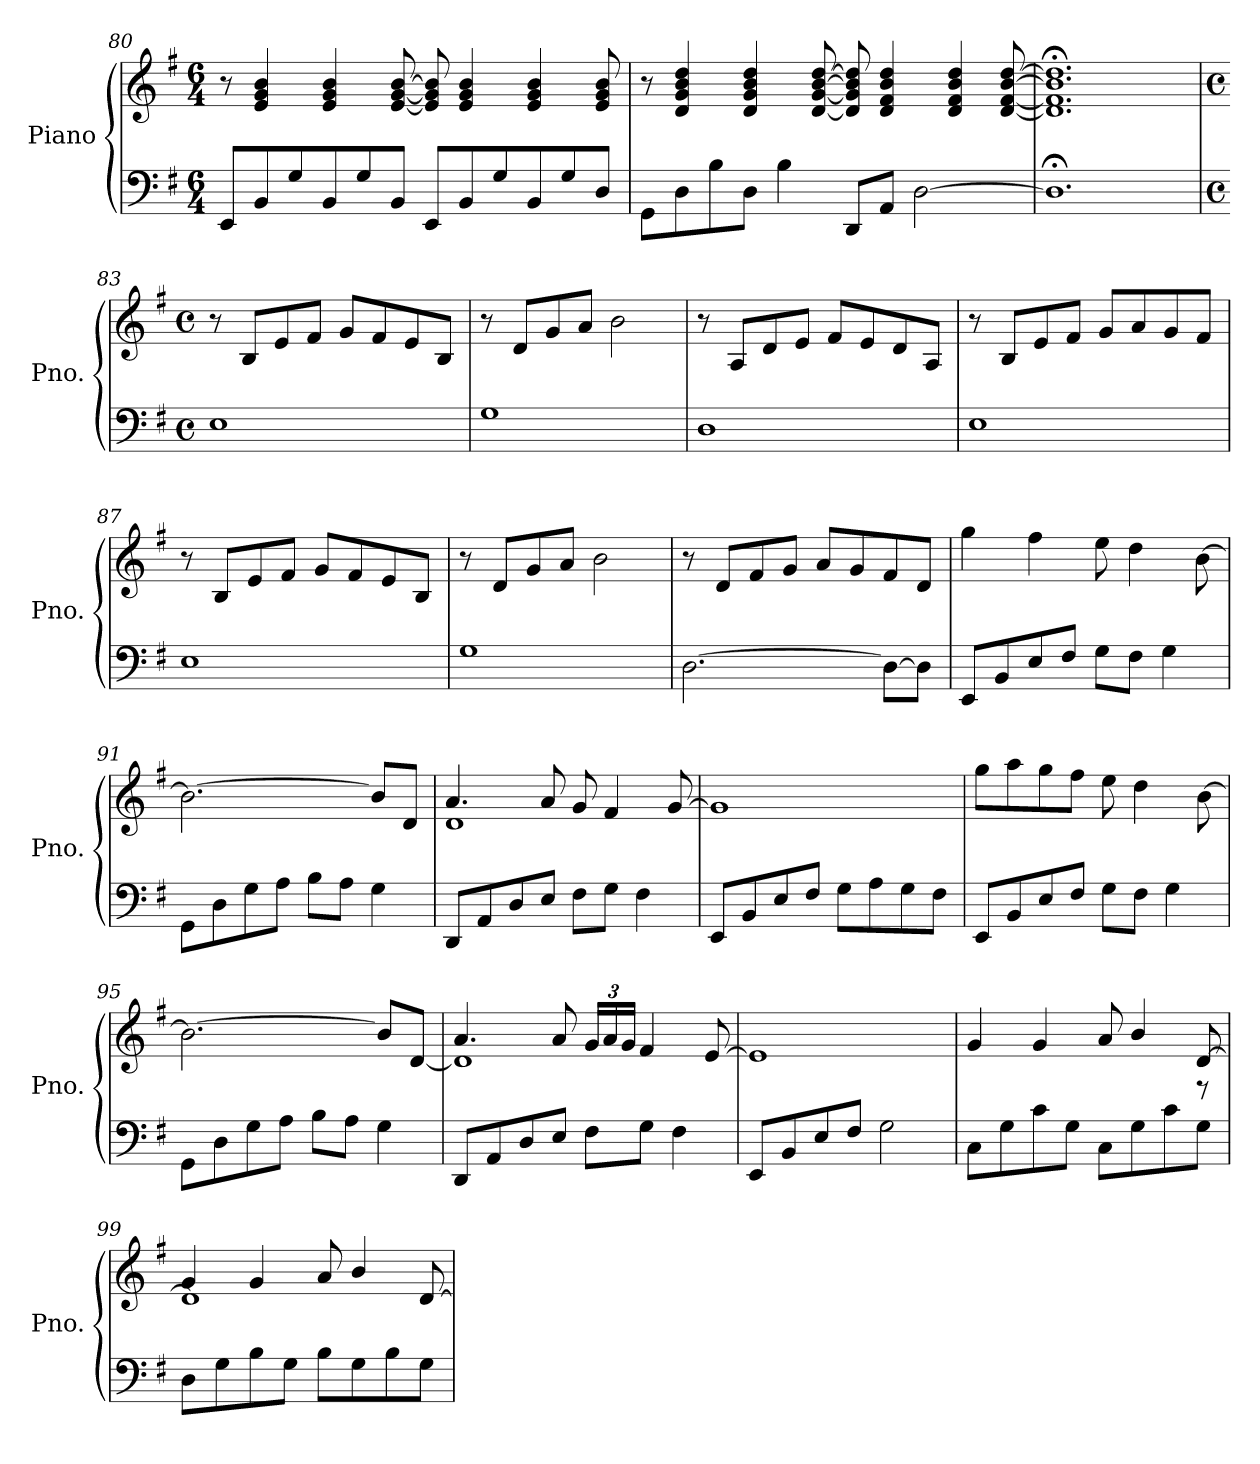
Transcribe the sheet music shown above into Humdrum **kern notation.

**kern	**kern
*part1	*part1
*staff2	*staff1
*I"Piano	*
*I'Pno.	*
*clefF4	*clefG2
*k[f#]	*k[f#]
*M6/4	*M6/4
=80	=80
8EE/L	8r
8BB/	4e/ 4g/ 4b/
8G/	.
8BB/	4e/ 4g/ 4b/
8G/	.
8BB/J	[8e/ [8g/ [8b/
8EE/L	8e/] 8g/] 8b/]
8BB/	4e/ 4g/ 4b/
8G/	.
8BB/	4e/ 4g/ 4b/
8G/	.
8D/J	8e/ 8g/ 8b/
!!LO:LB:g=z
=81	=81
8GG\L	8r
8D\	4d/ 4g/ 4b/ 4dd/
8B\	.
8D\J	4d/ 4g/ 4b/ 4dd/
4B\	.
.	[8d/ [8g/ [8b/ [8dd/
8DD/L	8d/] 8g/] 8b/] 8dd/]
8AA/J	4d/ 4f#/ 4b/ 4dd/
[2D\	.
.	4d/ 4f#/ 4b/ 4dd/
.	[8d/ [8f#/ [8b/ [8dd/
=82	=82
1.D;<]	1.d];< 1.f#];< 1.b];< 1.dd];<
=83	=83
*M4/4	*M4/4
*met(c)	*met(c)
1E	8r
.	8B/L
.	8e/
.	8f#/J
.	8g/L
.	8f#/
.	8e/
.	8B/J
=84	=84
1G	8r
.	8d/L
.	8g/
.	8a/J
.	2b\
=85	=85
1D	8r
.	8A/L
.	8d/
.	8e/J
.	8f#/L
.	8e/
.	8d/
.	8A/J
!!LO:PB:g=z
=86	=86
1E	8r
.	8B/L
.	8e/
.	8f#/J
.	8g/L
.	8a/
.	8g/
.	8f#/J
=87	=87
1E	8r
.	8B/L
.	8e/
.	8f#/J
.	8g/L
.	8f#/
.	8e/
.	8B/J
=88	=88
1G	8r
.	8d/L
.	8g/
.	8a/J
.	2b\
=89	=89
[2.D\	8r
.	8d/L
.	8f#/
.	8g/J
.	8a/L
.	8g/
8D\L_	8f#/
8D\J]	8d/J
=90	=90
8EE/L	4gg\
8BB/	.
8E/	4ff#\
8F#/J	.
8G\L	8ee\
8F#\J	4dd\
4G\	.
.	[8b\
!!LO:LB:g=z
=91	=91
8GG\L	2.b\_
8D\	.
8G\	.
8A\J	.
8B\L	.
8A\J	.
4G\	8b/L]
.	8d/J
=92	=92
*	*^
8DD/L	4.a/	1d
8AA/	.	.
8D/	.	.
8E/J	8a/	.
8F#\L	8g/	.
8G\J	4f#/	.
4F#\	.	.
.	[8g/	.
*	*v	*v
=93	=93
8EE/L	1g]
8BB/	.
8E/	.
8F#/J	.
8G\L	.
8A\	.
8G\	.
8F#\J	.
=94	=94
8EE/L	8gg\L
8BB/	8aa\
8E/	8gg\
8F#/J	8ff#\J
8G\L	8ee\
8F#\J	4dd\
4G\	.
.	[8b\
=95	=95
8GG\L	2.b\_
8D\	.
8G\	.
8A\J	.
8B\L	.
8A\J	.
4G\	8b/L]
.	[8d/J
!!LO:LB:g=z
=96	=96
*	*^
8DD/L	4.a/	1d]
8AA/	.	.
8D/	.	.
8E/J	8a/	.
*	*Xbrackettup	*
8F#\L	24g/LL	.
.	24a/	.
.	24g/JJ	.
8G\J	4f#/	.
4F#\	.	.
.	[8e/	.
*	*v	*v
=97	=97
8EE/L	1e]
8BB/	.
8E/	.
8F#/J	.
2G\	.
=98	=98
*	*^
8C\L	4g/	2..ryy
8G\	.	.
8c\	4g/	.
8G\J	.	.
8C\L	8a/	.
8G\	4b/	.
8c\	.	.
8G\J	[8d/	8r
=99	=99	=99
8D\L	4g/	1d]
8G\	.	.
8B\	4g/	.
8G\J	.	.
8B\L	8a/	.
8G\	4b/	.
8B\	.	.
8G\J	[8d/	.
*	*v	*v
=	=
*-	*-
